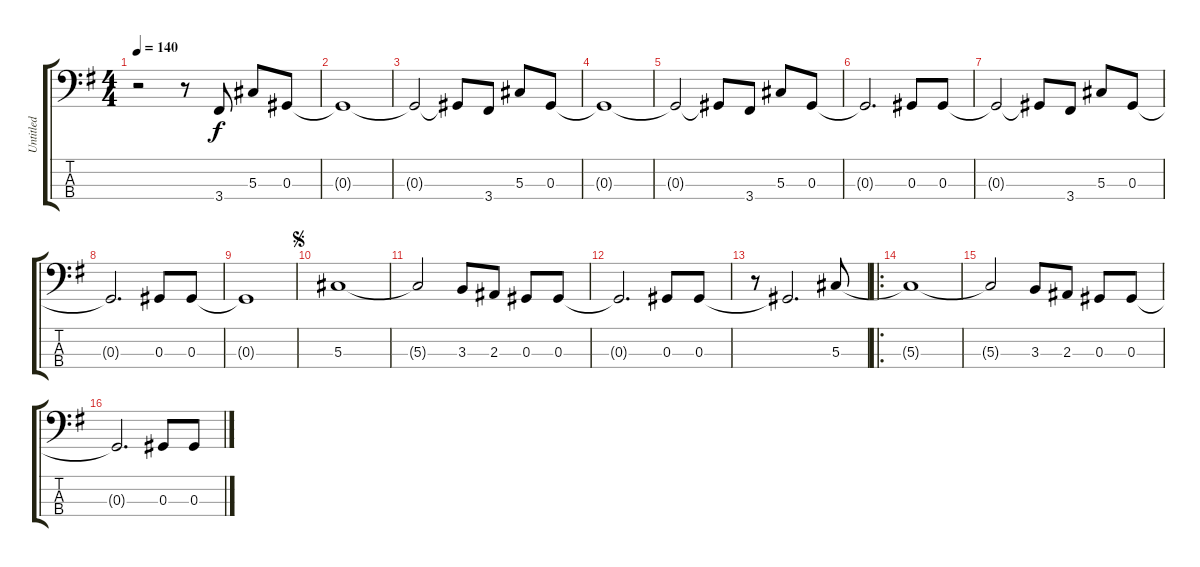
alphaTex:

\track ("Untitled" "Untitled") {instrument electricbassfinger}
\staff {score tabs}
\tuning (Gb2 Db2 Ab1 Eb1) {hide}
\ts (4 4)
\tempo 140
\clef f4
\ks g
r.2{dy f instrument electricbassfinger} r.8 3.4.8 5.3.8 0.3.8 |
0.3{t}.1 |
0.3{t}.2 0.3{t}.8 3.4.8 5.3.8 0.3.8 |
0.3{t}.1 |
0.3{t}.2 0.3{t}.8 3.4.8 5.3.8 0.3.8 |
0.3{t}.2{d} 0.3.8 0.3.8 |
0.3{t}.2 0.3{t}.8 3.4.8 5.3.8 0.3.8 |
0.3{t}.2{d} 0.3.8 0.3.8 |
0.3{t}.1 |
\jump segno
5.3.1 |
5.3{t}.2 3.3.8 2.3.8 0.3.8 0.3.8 |
0.3{t}.2{d} 0.3.8 0.3.8 |
r.8 0.3{t}.2{d} 5.3.8 |
\ro
5.3{t}.1 |
5.3{t}.2 3.3.8 2.3.8 0.3.8 0.3.8 |
0.3{t}.2{d} 0.3.8 0.3.8
